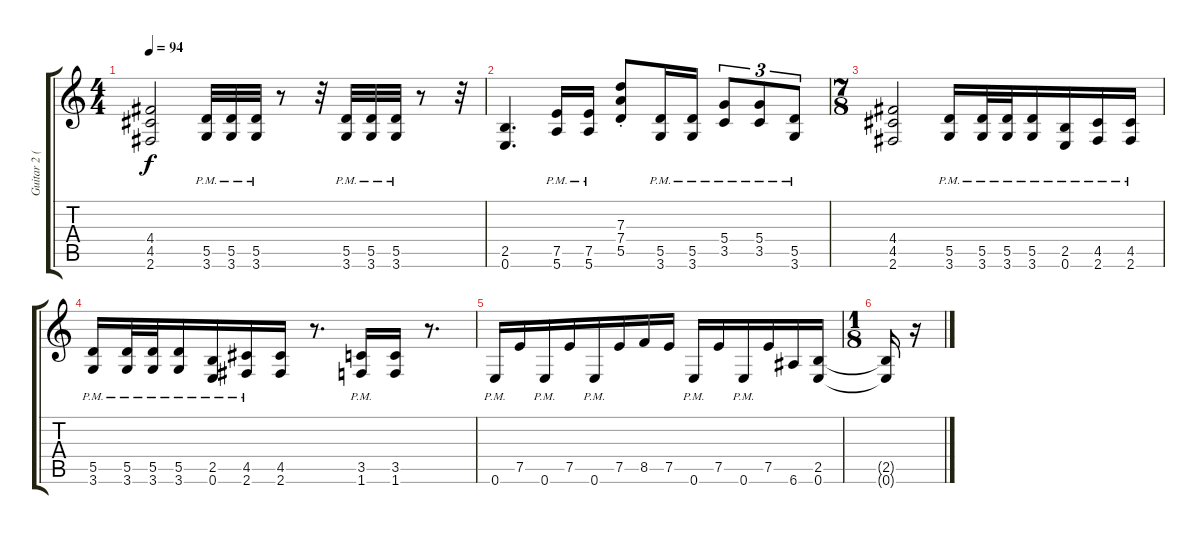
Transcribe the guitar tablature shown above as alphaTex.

\track ("Guitar 2 (Distortion)" "Guitar 2 (") {instrument distortionguitar}
\staff {score tabs}
\tuning (E4 B3 G3 D3 A2 E2) {hide}
\ts (4 4)
\tempo 94
\clef g2
\ks c
(4.4 4.5 2.6).2{dy f} (5.5{pm} 3.6{pm}).32 (5.5{pm} 3.6{pm}).32 (5.5{pm} 3.6{pm}).32 r.8 r.32 (5.5{pm} 3.6{pm}).32 (5.5{pm} 3.6{pm}).32 (5.5{pm} 3.6{pm}).32 r.8 r.32 |
(2.5 0.6).4{d} (7.5{pm} 5.6{pm}).16 (7.5{pm} 5.6{pm}).16 (7.3{st} 7.4{st} 5.5{st}).8 (5.5{pm} 3.6{pm}).16 (5.5{pm} 3.6{pm}).16 (5.4{pm} 3.5{pm}).8{tu (3 2)} (5.4{pm} 3.5{pm}).8{tu (3 2)} (5.5{pm} 3.6{pm}).8{tu (3 2)} |
\ts (7 8)
(4.4 4.5 2.6).2 (5.5{pm} 3.6{pm}).16 (5.5{pm} 3.6{pm}).32 (5.5{pm} 3.6{pm}).32 (5.5{pm} 3.6{pm}).16 (2.5{pm} 0.6{pm}).16 (4.5{pm} 2.6{pm}).16 (4.5{pm} 2.6{pm}).16 |
(5.5{pm} 3.6{pm}).16 (5.5{pm} 3.6{pm}).32 (5.5{pm} 3.6{pm}).32 (5.5{pm} 3.6{pm}).16 (2.5{pm} 0.6{pm}).16 (4.5{pm} 2.6{pm}).16 (4.5 2.6).16 r.8{d} (3.5{pm} 1.6{pm}).16 (3.5 1.6).16 r.8{d} |
0.6{pm}.16 7.5.16 0.6{pm}.16 7.5.16 0.6{pm}.16 7.5.16 8.5.16 7.5.16 0.6{pm}.16 7.5.16 0.6{pm}.16 7.5.16 6.6.16 (2.5 0.6).16 |
\ts (1 8)
(2.5{t} 0.6{t}).16 r.16
